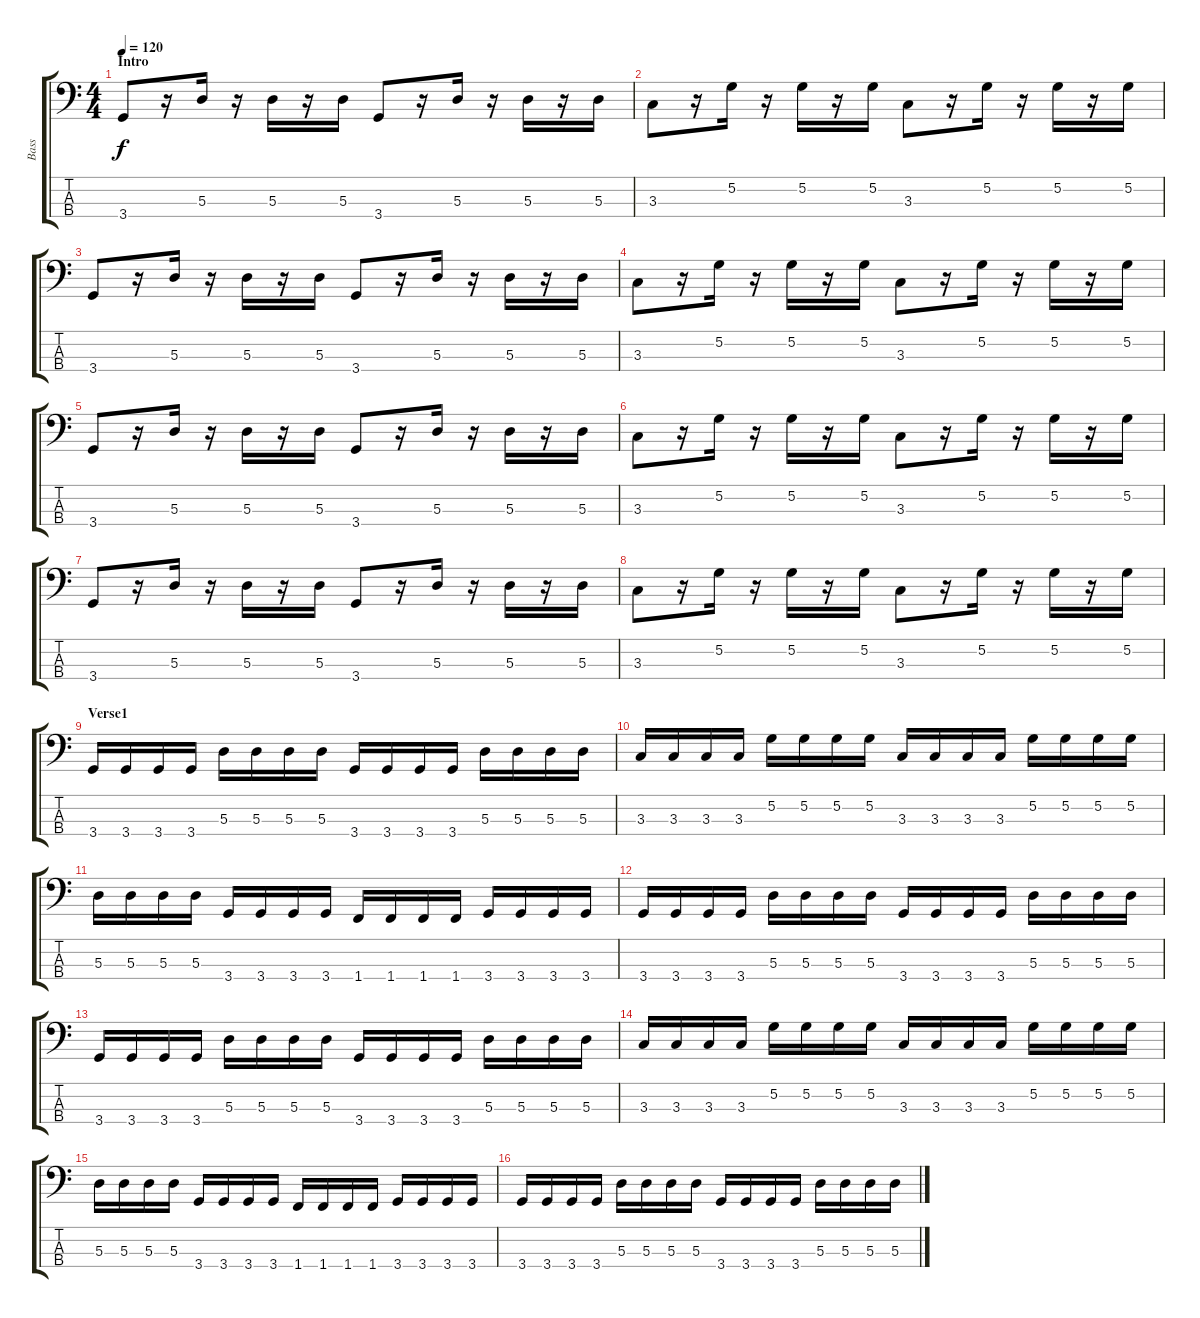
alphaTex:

\track ("Bass" "Bass") {instrument electricbasspick}
\staff {score tabs}
\tuning (G2 D2 A1 E1) {hide}
\ts (4 4)
\section ("" "Intro")
\tempo 120
\clef f4
\ks c
3.4.8{dy f instrument electricbasspick} r.16 5.3.16 r.16 5.3.16 r.16 5.3.16 3.4.8 r.16 5.3.16 r.16 5.3.16 r.16 5.3.16 |
3.3.8 r.16 5.2.16 r.16 5.2.16 r.16 5.2.16 3.3.8 r.16 5.2.16 r.16 5.2.16 r.16 5.2.16 |
3.4.8 r.16 5.3.16 r.16 5.3.16 r.16 5.3.16 3.4.8 r.16 5.3.16 r.16 5.3.16 r.16 5.3.16 |
3.3.8 r.16 5.2.16 r.16 5.2.16 r.16 5.2.16 3.3.8 r.16 5.2.16 r.16 5.2.16 r.16 5.2.16 |
3.4.8 r.16 5.3.16 r.16 5.3.16 r.16 5.3.16 3.4.8 r.16 5.3.16 r.16 5.3.16 r.16 5.3.16 |
3.3.8 r.16 5.2.16 r.16 5.2.16 r.16 5.2.16 3.3.8 r.16 5.2.16 r.16 5.2.16 r.16 5.2.16 |
3.4.8 r.16 5.3.16 r.16 5.3.16 r.16 5.3.16 3.4.8 r.16 5.3.16 r.16 5.3.16 r.16 5.3.16 |
3.3.8 r.16 5.2.16 r.16 5.2.16 r.16 5.2.16 3.3.8 r.16 5.2.16 r.16 5.2.16 r.16 5.2.16 |
\section ("" "Verse1")
3.4.16 3.4.16 3.4.16 3.4.16 5.3.16 5.3.16 5.3.16 5.3.16 3.4.16 3.4.16 3.4.16 3.4.16 5.3.16 5.3.16 5.3.16 5.3.16 |
3.3.16 3.3.16 3.3.16 3.3.16 5.2.16 5.2.16 5.2.16 5.2.16 3.3.16 3.3.16 3.3.16 3.3.16 5.2.16 5.2.16 5.2.16 5.2.16 |
5.3.16 5.3.16 5.3.16 5.3.16 3.4.16 3.4.16 3.4.16 3.4.16 1.4.16 1.4.16 1.4.16 1.4.16 3.4.16 3.4.16 3.4.16 3.4.16 |
3.4.16 3.4.16 3.4.16 3.4.16 5.3.16 5.3.16 5.3.16 5.3.16 3.4.16 3.4.16 3.4.16 3.4.16 5.3.16 5.3.16 5.3.16 5.3.16 |
3.4.16 3.4.16 3.4.16 3.4.16 5.3.16 5.3.16 5.3.16 5.3.16 3.4.16 3.4.16 3.4.16 3.4.16 5.3.16 5.3.16 5.3.16 5.3.16 |
3.3.16 3.3.16 3.3.16 3.3.16 5.2.16 5.2.16 5.2.16 5.2.16 3.3.16 3.3.16 3.3.16 3.3.16 5.2.16 5.2.16 5.2.16 5.2.16 |
5.3.16 5.3.16 5.3.16 5.3.16 3.4.16 3.4.16 3.4.16 3.4.16 1.4.16 1.4.16 1.4.16 1.4.16 3.4.16 3.4.16 3.4.16 3.4.16 |
3.4.16 3.4.16 3.4.16 3.4.16 5.3.16 5.3.16 5.3.16 5.3.16 3.4.16 3.4.16 3.4.16 3.4.16 5.3.16 5.3.16 5.3.16 5.3.16
